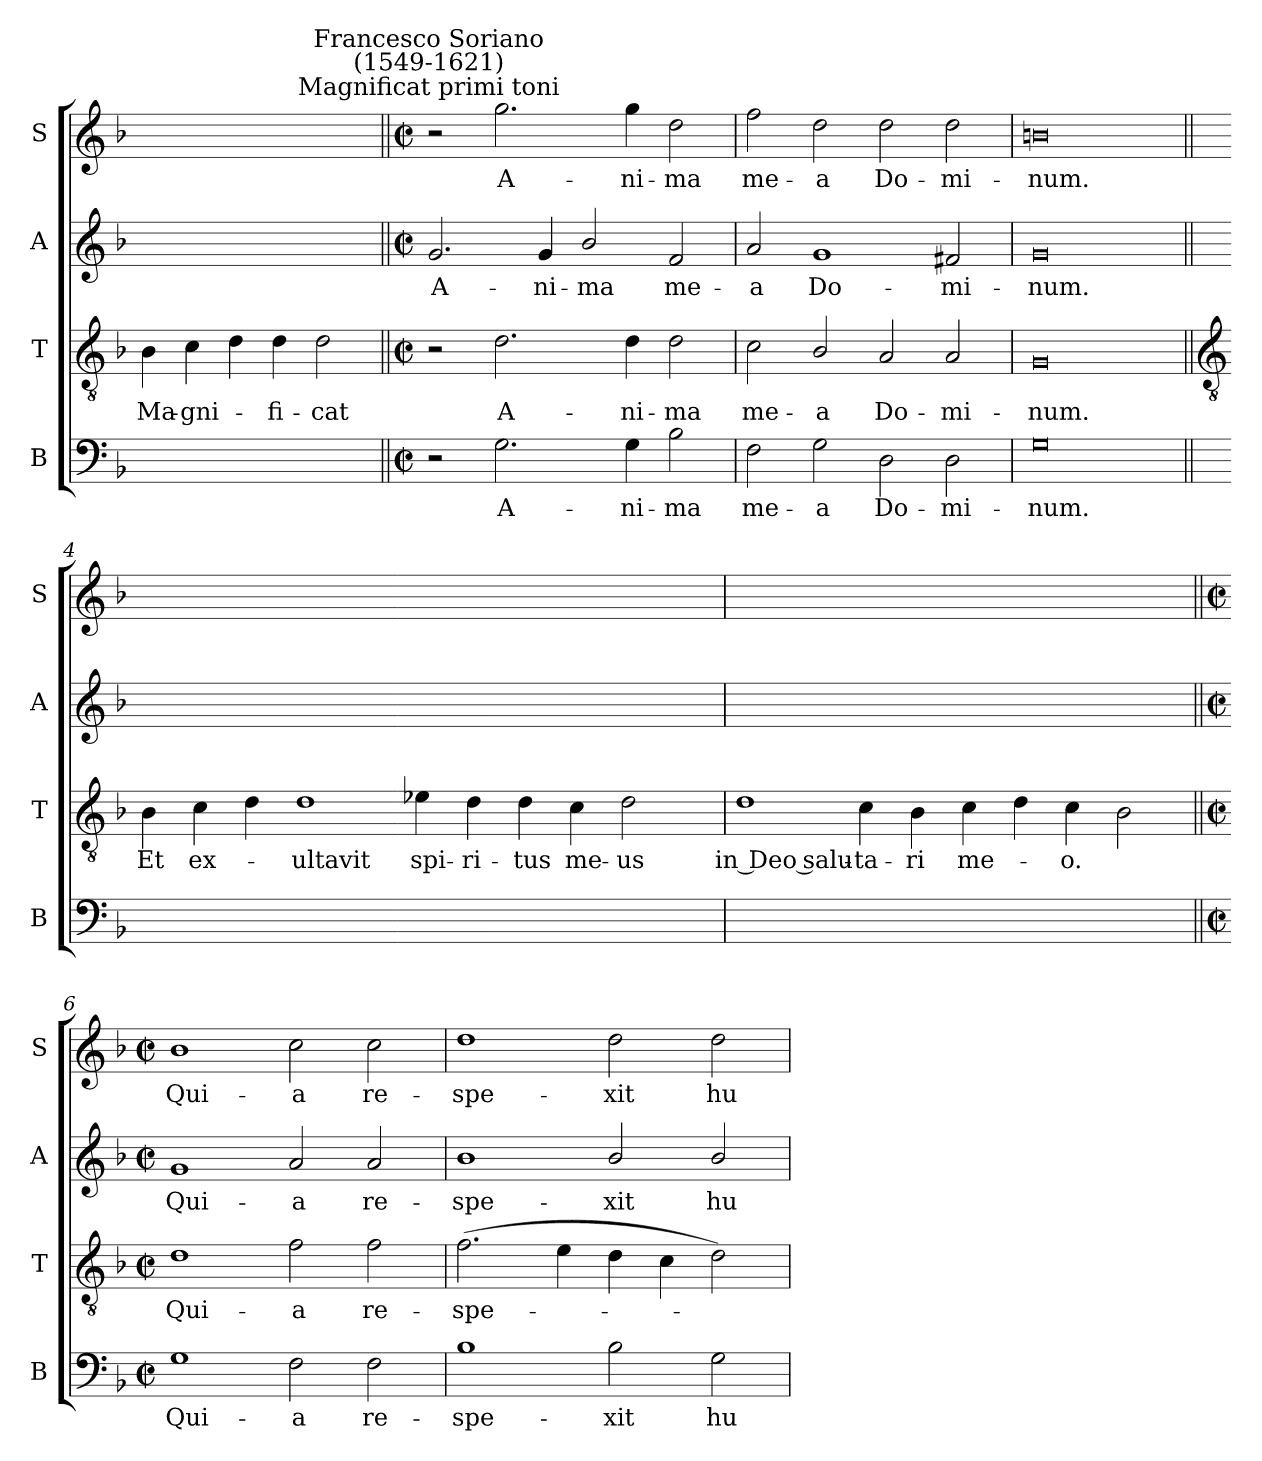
**kern	**text	**kern	**text	**kern	**text	**kern	**text
*part4	*part4	*part3	*part3	*part2	*part2	*part1	*part1
*staff4	*staff4	*staff3	*staff3	*staff2	*staff2	*staff1	*staff1
*I"B	*	*I"T	*	*I"A	*	*I"S	*
*I'B	*	*I'T	*	*I'A	*	*I'S	*
*clefF4	*	*clefGv2	*	*clefG2	*	*clefG2	*
*k[b-]	*	*k[b-]	*	*k[b-]	*	*k[b-]	*
*F:	*	*F:	*	*F:	*	*F:	*
=	=	=	=	=	=	=	=
!	!	!	!LO:LY:b	!	!	!	!
1.ryy	.	4B-	Ma-	1.ryy	.	1.ryy	.
!	!	!	!LO:LY:b	!	!	!	!
.	.	4c	-gni-	.	.	.	.
.	.	4d	.	.	.	.	.
!	!	!	!LO:LY:b	!	!	!	!
.	.	4d	fi-	.	.	.	.
!	!	!	!LO:LY:b	!	!	!	!
.	.	2d	-cat	.	.	.	.
=1||	=1||	=1||	=1||	=1||	=1||	=1||	=1||
*M4/2	*	*M4/2	*	*M4/2	*	*M4/2	*
*met(c|)	*	*met(c|)	*	*met(c|)	*	*met(c|)	*
!	!	!	!	!	!	!LO:TX:a:cj:t=Magnificat primi toni	!
!	!	!	!	!	!	!LO:TX:a:cj:t=Francesco Soriano\n(1549-1621)	!
!	!	!	!	!	!LO:LY:b	!	!
2r	.	2r	.	2.g	A-	2r	.
!	!LO:LY:b	!	!LO:LY:b	!	!	!	!LO:LY:b
2.G	A-	2.d	A-	.	.	2.gg	A-
!	!	!	!	!	!LO:LY:b	!	!
.	.	.	.	4g	-ni-	.	.
!	!	!	!	!	!LO:LY:b	!	!
.	.	.	.	2b-/	-ma	.	.
!	!LO:LY:b	!	!LO:LY:b	!	!	!	!LO:LY:b
4G	-ni-	4d	-ni-	.	.	4gg	-ni-
!	!LO:LY:b	!	!LO:LY:b	!	!LO:LY:b	!	!LO:LY:b
2B-	-ma	2d	-ma	2f	me-	2dd	-ma
=2	=2	=2	=2	=2	=2	=2	=2
!	!LO:LY:b	!	!LO:LY:b	!	!LO:LY:b	!	!LO:LY:b
2F	me-	2c	me-	2a	-a	2ff	me-
!	!LO:LY:b	!	!LO:LY:b	!	!LO:LY:b	!	!LO:LY:b
2G	-a	2B-/	-a	1g	Do-	2dd	-a
!	!LO:LY:b	!	!LO:LY:b	!	!	!	!LO:LY:b
2D	Do-	2A	Do-	.	.	2dd	Do-
!	!LO:LY:b	!	!LO:LY:b	!	!LO:LY:b	!	!LO:LY:b
2D	-mi-	2A	-mi-	2f#X	-mi-	2dd	-mi-
=3	=3	=3	=3	=3	=3	=3	=3
!	!LO:LY:b	!	!LO:LY:b	!	!LO:LY:b	!	!LO:LY:b
0G	-num.	0G	-num.	0g	-num.	0bn	-num.
!!LO:LB:g=z
=4||	=4||	=4||	=4||	=4||	=4||	=4||	=4||
*	*	*clefGv2	*	*	*	*	*
!	!	!	!LO:LY:b	!	!	!	!
0.ryy	.	4B-	Et	0.ryy	.	0.ryy	.
!	!	!	!LO:LY:b	!	!	!	!
.	.	4c	ex-	.	.	.	.
.	.	4d	.	.	.	.	.
!	!	!	!LO:LY:b	!	!	!	!
.	.	1d	ultavit	.	.	.	.
!	!	!	!LO:LY:b	!	!	!	!
.	.	4e-X	spi-	.	.	.	.
!	!	!	!LO:LY:b	!	!	!	!
.	.	4d	-ri-	.	.	.	.
!	!	!	!LO:LY:b	!	!	!	!
.	.	4d	-tus	.	.	.	.
!	!	!	!LO:LY:b	!	!	!	!
.	.	4c	me-	.	.	.	.
!	!	!	!LO:LY:b	!	!	!	!
.	.	2d	-us	.	.	.	.
4ryy	.	.	.	4ryy	.	4ryy	.
=5	=5	=5	=5	=5	=5	=5	=5
!	!	!	!LO:LY:b	!	!	!	!
0ryy	.	1d	in Deo salu-	0ryy	.	0ryy	.
!	!	!	!LO:LY:b	!	!	!	!
.	.	4c	-ta-	.	.	.	.
!	!	!	!LO:LY:b	!	!	!	!
.	.	4B-	-ri	.	.	.	.
!	!	!	!LO:LY:b	!	!	!	!
.	.	4c	me-	.	.	.	.
.	.	4d	.	.	.	.	.
!	!	!	!LO:LY:b	!	!	!	!
2.ryy	.	4c	o.	2.ryy	.	2.ryy	.
.	.	2B-	.	.	.	.	.
=6||	=6||	=6||	=6||	=6||	=6||	=6||	=6||
*M4/2	*	*M4/2	*	*M4/2	*	*M4/2	*
*met(c|)	*	*met(c|)	*	*met(c|)	*	*met(c|)	*
!	!LO:LY:b	!	!LO:LY:b	!	!LO:LY:b	!	!LO:LY:b
1G	Qui-	1d	Qui-	1g	Qui-	1b-	Qui-
!	!LO:LY:b	!	!LO:LY:b	!	!LO:LY:b	!	!LO:LY:b
2F	-a	2f	-a	2a	-a	2cc	-a
!	!LO:LY:b	!	!LO:LY:b	!	!LO:LY:b	!	!LO:LY:b
2F	re-	2f	re-	2a	re-	2cc	re-
=7	=7	=7	=7	=7	=7	=7	=7
!	!LO:LY:b	!	!LO:LY:b	!	!LO:LY:b	!	!LO:LY:b
1B-	-spe-	(>2.f	-spe-	1b-	-spe-	1dd	-spe-
.	.	4e	.	.	.	.	.
!	!LO:LY:b	!	!	!	!LO:LY:b	!	!LO:LY:b
2B-	-xit	4d	.	2b-/	-xit	2dd	-xit
.	.	4c	.	.	.	.	.
!	!LO:LY:b	!	!	!	!LO:LY:b	!	!LO:LY:b
2G	hu-	2d)	.	2b-/	hu-	2dd	hu-
=	=	=	=	=	=	=	=
*-	*-	*-	*-	*-	*-	*-	*-
